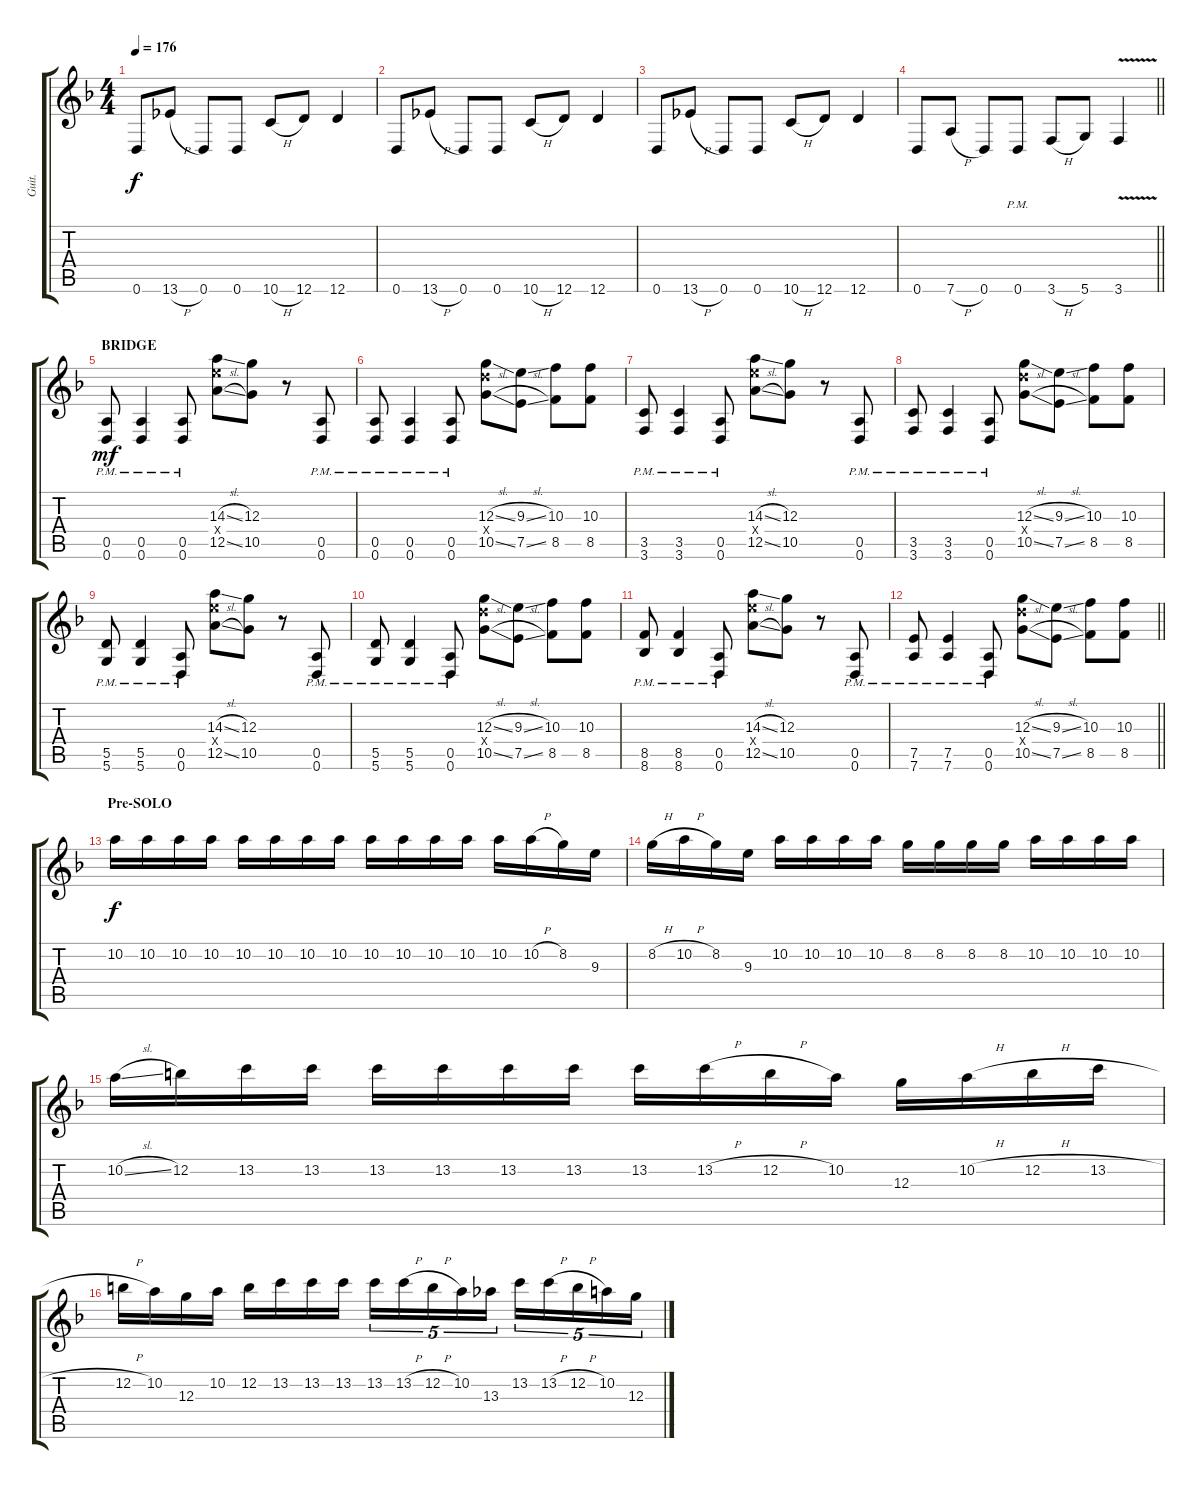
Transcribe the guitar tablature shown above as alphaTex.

\track ("Guit." "Guit.") {instrument distortionguitar}
\staff {score tabs}
\tuning (E4 B3 G3 D3 A2 D2) {hide}
\ts (4 4)
\tempo 176
\clef g2
\ks f
0.6.8{dy f} 13.6{h}.8 0.6.8 0.6.8 10.6{h}.8 12.6.8 12.6.4 |
0.6.8 13.6{h}.8 0.6.8 0.6.8 10.6{h}.8 12.6.8 12.6.4 |
0.6.8 13.6{h}.8 0.6.8 0.6.8 10.6{h}.8 12.6.8 12.6.4 |
\barLineRight lightlight
0.6.8 7.6{h}.8 0.6.8 0.6{pm}.8 3.6{h}.8 5.6.8 3.6{v}.4 |
\section ("" "BRIDGE")
(0.5{pm} 0.6{pm}).8{dy mf} (0.5{pm} 0.6{pm}).4 (0.5{pm} 0.6{pm}).8 (14.3{sl} 14.4{x} 12.5{sl}).8 (12.3 10.5).8 r.8 (0.5{pm} 0.6{pm}).8 |
(0.5{pm} 0.6{pm}).8 (0.5{pm} 0.6{pm}).4 (0.5{pm} 0.6{pm}).8 (12.3{sl} 12.4{x} 10.5{sl}).8 (9.3{sl} 7.5{sl}).8 (10.3 8.5).8 (10.3 8.5).8 |
(3.5{pm} 3.6{pm}).8 (3.5{pm} 3.6{pm}).4 (0.5{pm} 0.6{pm}).8 (14.3{sl} 14.4{x} 12.5{sl}).8 (12.3 10.5).8 r.8 (0.5{pm} 0.6{pm}).8 |
(3.5{pm} 3.6{pm}).8 (3.5{pm} 3.6{pm}).4 (0.5{pm} 0.6{pm}).8 (12.3{sl} 12.4{x} 10.5{sl}).8 (9.3{sl} 7.5{sl}).8 (10.3 8.5).8 (10.3 8.5).8 |
(5.5{pm} 5.6{pm}).8 (5.5{pm} 5.6{pm}).4 (0.5{pm} 0.6{pm}).8 (14.3{sl} 14.4{x} 12.5{sl}).8 (12.3 10.5).8 r.8 (0.5{pm} 0.6{pm}).8 |
(5.5{pm} 5.6{pm}).8 (5.5{pm} 5.6{pm}).4 (0.5{pm} 0.6{pm}).8 (12.3{sl} 12.4{x} 10.5{sl}).8 (9.3{sl} 7.5{sl}).8 (10.3 8.5).8 (10.3 8.5).8 |
(8.5{pm} 8.6{pm}).8 (8.5{pm} 8.6{pm}).4 (0.5{pm} 0.6{pm}).8 (14.3{sl} 14.4{x} 12.5{sl}).8 (12.3 10.5).8 r.8 (0.5{pm} 0.6{pm}).8 |
\barLineRight lightlight
(7.5{pm} 7.6{pm}).8 (7.5{pm} 7.6{pm}).4 (0.5{pm} 0.6{pm}).8 (12.3{sl} 12.4{x} 10.5{sl}).8 (9.3{sl} 7.5{sl}).8 (10.3 8.5).8 (10.3 8.5).8 |
\section ("" "Pre-SOLO")
10.2.16{dy f} 10.2.16 10.2.16 10.2.16 10.2.16 10.2.16 10.2.16 10.2.16 10.2.16 10.2.16 10.2.16 10.2.16 10.2.16 10.2{h}.16 8.2.16 9.3.16 |
8.2{h}.16 10.2{h}.16 8.2.16 9.3.16 10.2.16 10.2.16 10.2.16 10.2.16 8.2.16 8.2.16 8.2.16 8.2.16 10.2.16 10.2.16 10.2.16 10.2.16 |
10.2{sl}.16 12.2.16 13.2.16 13.2.16 13.2.16 13.2.16 13.2.16 13.2.16 13.2.16 13.2{h}.16 12.2{h}.16 10.2.16 12.3.16 10.2{h}.16 12.2{h}.16 13.2{h}.16 |
12.2{h}.16 10.2.16 12.3.16 10.2.16 12.2.16 13.2.16 13.2.16 13.2.16 13.2.16{tu (5 4)} 13.2{h}.16{tu (5 4)} 12.2{h}.16{tu (5 4)} 10.2.16{tu (5 4)} 13.3.16{tu (5 4)} 13.2.16{tu (5 4)} 13.2{h}.16{tu (5 4)} 12.2{h}.16{tu (5 4)} 10.2.16{tu (5 4)} 12.3.16{tu (5 4)}
